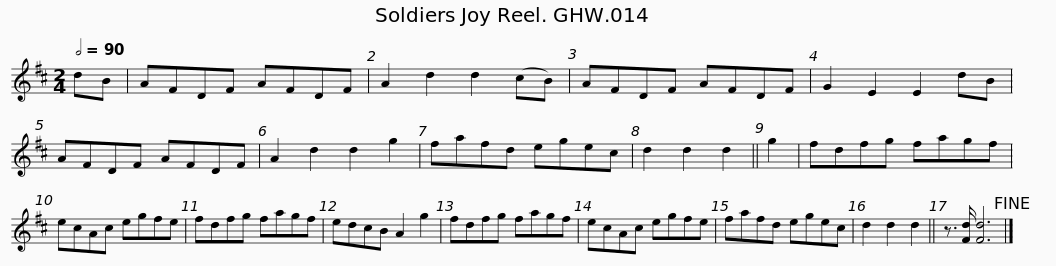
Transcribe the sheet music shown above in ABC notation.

X:1
L:1/8
Q:1/2=90
M:2/4
I:linebreak $
K:D
V:1 treble
V:1
 dB | AFDF AFDF | A2 d2 d2 (cB) | AFDF AFDF | G2 E2 E2 dB |$ %5
 AFDF AFDF | A2 d2 d2 g2 | fafd egec | d2 d2 d2 ||$ g2 | %10
 fdfg fagf | ecAc egfe | fdfg fagf | edcB A2 g2 |$ fdfg fagf | %15
 ecAc egfe | fafd egec | d2 d2 d2 || z3/2 [Fd]/ [Fd]6!fine! |] %19
